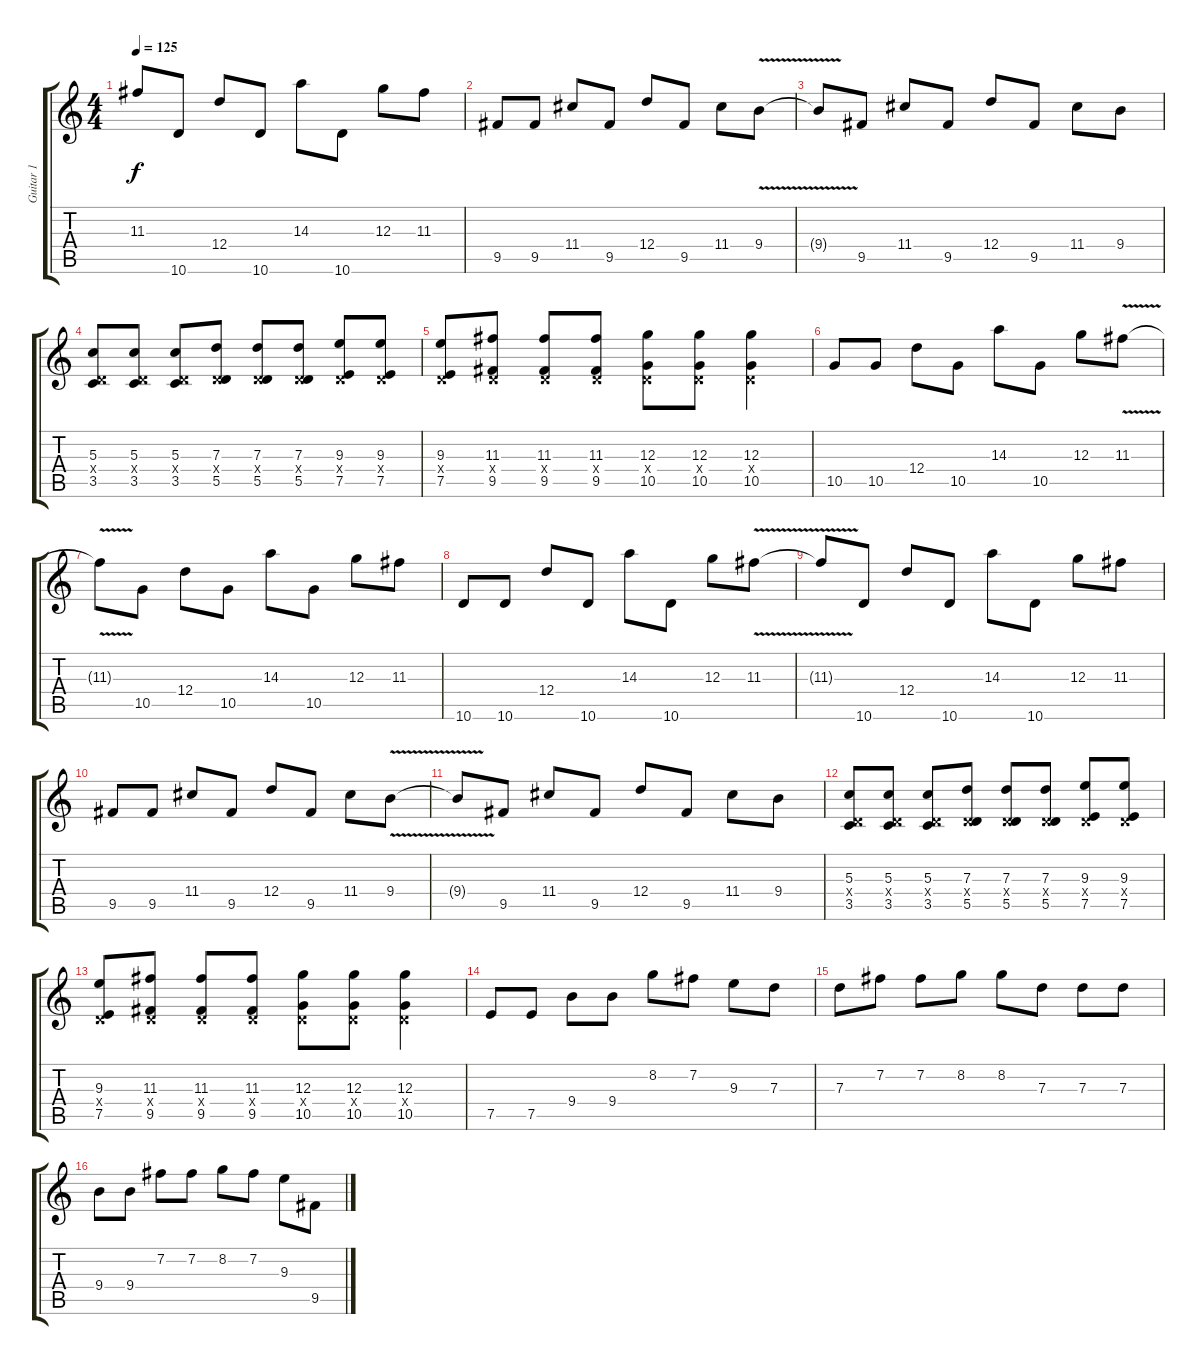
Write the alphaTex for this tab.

\track ("Guitar 1" "Guitar 1") {instrument distortionguitar}
\staff {score tabs}
\tuning (E4 B3 G3 D3 A2 E2) {hide}
\ts (4 4)
\tempo 125
\clef g2
\ks c
11.3{t}.8{dy f} 10.6.8 12.4.8 10.6.8 14.3.8 10.6.8 12.3.8 11.3.8 |
9.5.8 9.5.8 11.4.8 9.5.8 12.4.8 9.5.8 11.4.8 9.4{v}.8 |
9.4{t}.8 9.5.8 11.4.8 9.5.8 12.4.8 9.5.8 11.4.8 9.4.8 |
(5.3 0.4{x} 3.5).8 (5.3 0.4{x} 3.5).8 (5.3 0.4{x} 3.5).8 (7.3 0.4{x} 5.5).8 (7.3 0.4{x} 5.5).8 (7.3 0.4{x} 5.5).8 (9.3 0.4{x} 7.5).8 (9.3 0.4{x} 7.5).8 |
(9.3 0.4{x} 7.5).8 (11.3 0.4{x} 9.5).8 (11.3 0.4{x} 9.5).8 (11.3 0.4{x} 9.5).8 (12.3 0.4{x} 10.5).8 (12.3 0.4{x} 10.5).8 (12.3 0.4{x} 10.5).4 |
10.5.8 10.5.8 12.4.8 10.5.8 14.3.8 10.5.8 12.3.8 11.3{v}.8 |
11.3{t}.8 10.5.8 12.4.8 10.5.8 14.3.8 10.5.8 12.3.8 11.3.8 |
10.6.8 10.6.8 12.4.8 10.6.8 14.3.8 10.6.8 12.3.8 11.3{v}.8 |
11.3{t}.8 10.6.8 12.4.8 10.6.8 14.3.8 10.6.8 12.3.8 11.3.8 |
9.5.8 9.5.8 11.4.8 9.5.8 12.4.8 9.5.8 11.4.8 9.4{v}.8 |
9.4{t}.8 9.5.8 11.4.8 9.5.8 12.4.8 9.5.8 11.4.8 9.4.8 |
(5.3 0.4{x} 3.5).8 (5.3 0.4{x} 3.5).8 (5.3 0.4{x} 3.5).8 (7.3 0.4{x} 5.5).8 (7.3 0.4{x} 5.5).8 (7.3 0.4{x} 5.5).8 (9.3 0.4{x} 7.5).8 (9.3 0.4{x} 7.5).8 |
(9.3 0.4{x} 7.5).8 (11.3 0.4{x} 9.5).8 (11.3 0.4{x} 9.5).8 (11.3 0.4{x} 9.5).8 (12.3 0.4{x} 10.5).8 (12.3 0.4{x} 10.5).8 (12.3 0.4{x} 10.5).4 |
7.5.8 7.5.8 9.4.8 9.4.8 8.2.8 7.2.8 9.3.8 7.3.8 |
7.3.8 7.2.8 7.2.8 8.2.8 8.2.8 7.3.8 7.3.8 7.3.8 |
9.4.8 9.4.8 7.2.8 7.2.8 8.2.8 7.2.8 9.3.8 9.5.8
